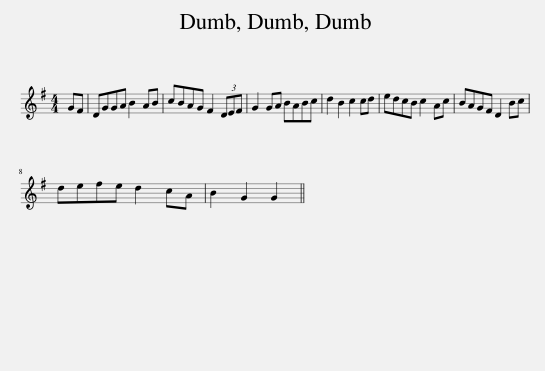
X:1
L:1/8
M:4/4
I:linebreak $
K:G
V:1 treble
V:1
 GF | DGGA B2 AB | cBAG F2 (3DEF | G2 GA BABc | d2 B2 c2 cd | %5
 edcB c2 Ac | BAGF D2 Bc |$ defe d2 cA | B2 G2 G2 || %9
